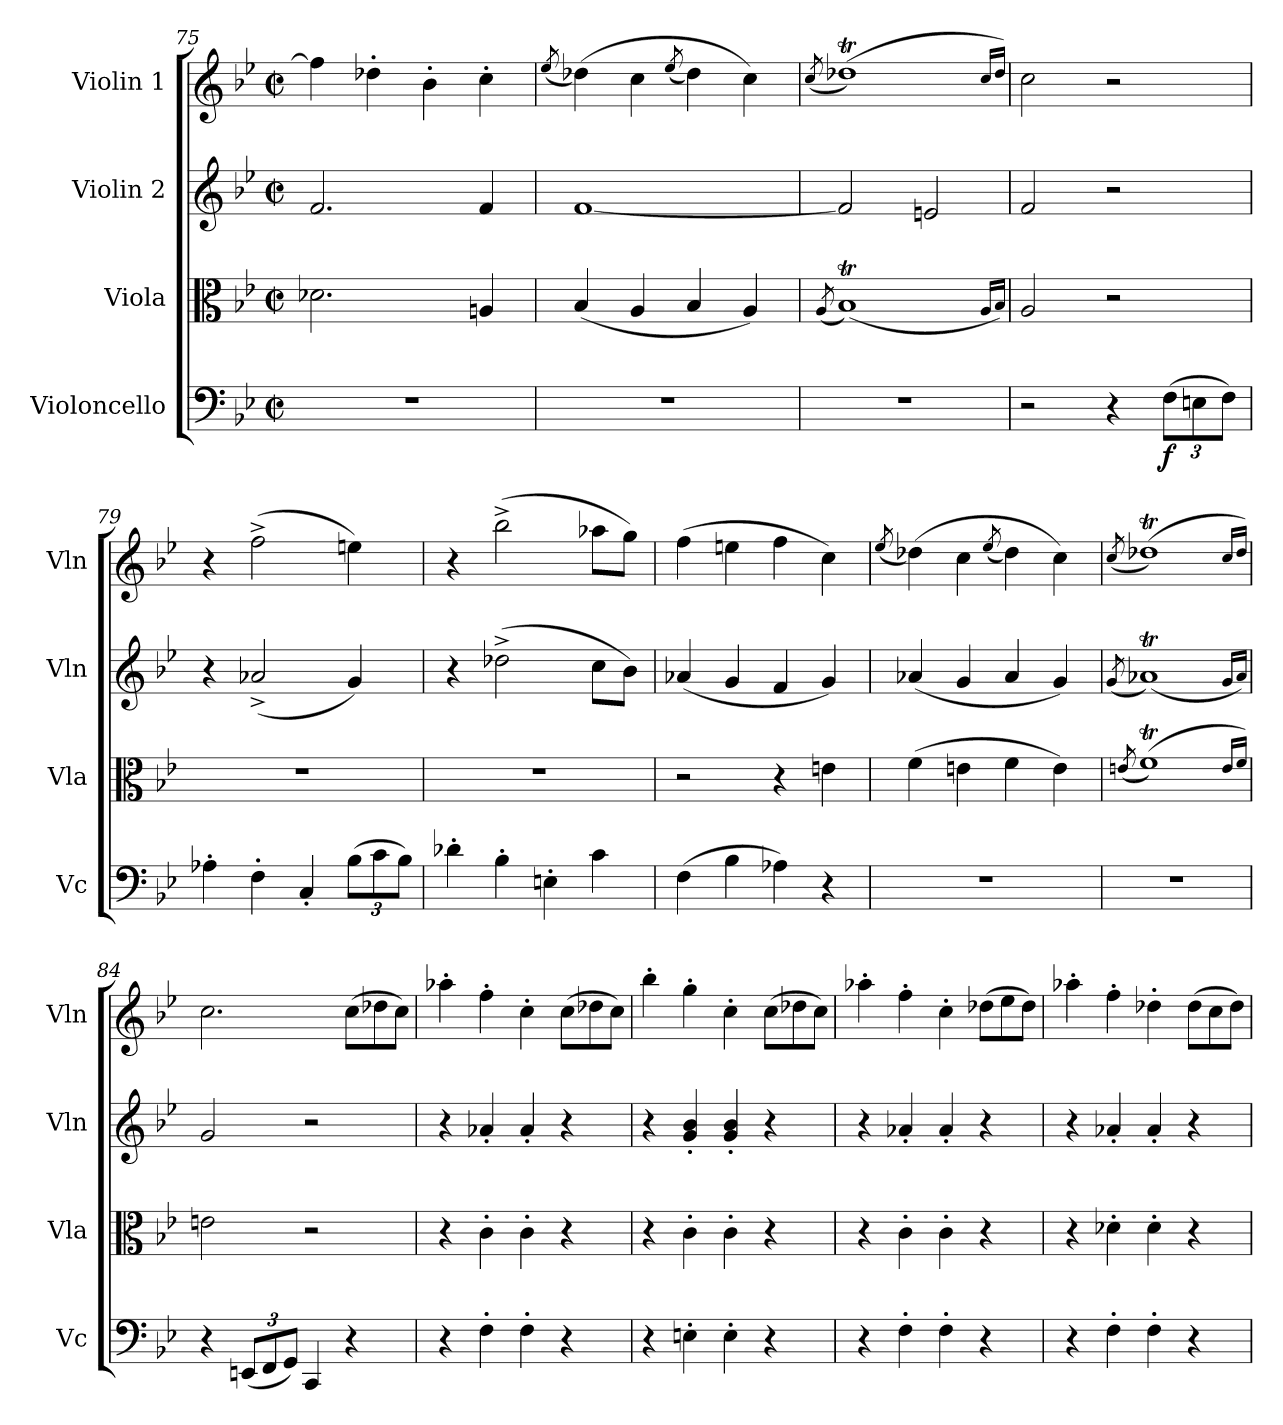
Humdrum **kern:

**kern	**dynam	**kern	**kern	**kern
*part4	*part4	*part3	*part2	*part1
*staff4	*staff4	*staff3	*staff2	*staff1
*I"Violoncello	*	*I"Viola	*I"Violin 2	*I"Violin 1
*I'Vc	*	*I'Vla	*I'Vln	*I'Vln
*clefF4	*	*clefC3	*clefG2	*clefG2
*k[b-e-]	*	*k[b-e-]	*k[b-e-]	*k[b-e-]
*M2/2	*	*M2/2	*M2/2	*M2/2
*met(c|)	*	*met(c|)	*met(c|)	*met(c|)
=75	=75	=75	=75	=75
1r	.	2.d-X\	2.f/	4ff\]
.	.	.	.	4dd-X'\
.	.	.	.	4b-'\
.	.	4An/	4f/	4cc'\
=76	=76	=76	=76	=76
.	.	.	.	(8qee-/
1r	.	(4B-/	[1f	(4dd-X\)
.	.	4A/	.	4cc\
.	.	.	.	(8qee-/
.	.	4B-/	.	4dd-\)
.	.	4A/)	.	4cc\)
=77	=77	=77	=77	=77
.	.	(8qA/	.	(8qcc/
1r	.	(<1B-T)	2f/]	(<1dd-XT)
.	.	.	2en/	.
.	.	16qA/LL	.	16qcc/LL
.	.	16qB-/JJ)	.	16qdd-/JJ)
=78	=78	=78	=78	=78
2r	.	2A/	2f/	2cc\
4r	.	2r	2r	2r
*Xbrackettup	*	*	*	*
!	!LO:DY:b	!	!	!
(12F\L	f	.	.	.
12En\	.	.	.	.
12F\J)	.	.	.	.
!!LO:LB:g=z
=79	=79	=79	=79	=79
4A-X'\	.	1r	4r	4r
4F'\	.	.	(2a-X^/	(2ff^\
4C'/	.	.	.	.
(12B-\L	.	.	4g/)	4een\)
12c\	.	.	.	.
12B-\J)	.	.	.	.
=80	=80	=80	=80	=80
4d-X'\	.	1r	4r	4r
4B-'\	.	.	(2dd-X^\	(2bb-^>\
4En'\	.	.	.	.
4c\	.	.	8cc\L	8aa-X\L
.	.	.	8b-\J)	8gg\J)
=81	=81	=81	=81	=81
(4F\	.	2r	(4a-X/	(4ff\
4B-\	.	.	4g/	4een\
4A-X\)	.	4r	4f/	4ff\
4r	.	4en\	4g/)	4cc\)
=82	=82	=82	=82	=82
.	.	.	.	(8qee-/
1r	.	(4f\	(4a-X/	(4dd-X\)
.	.	4en\	4g/	4cc\
.	.	.	.	(8qee-/
.	.	4f\	4a-/	4dd-\)
.	.	4e\)	4g/)	4cc\)
=83	=83	=83	=83	=83
.	.	(8qen/	(8qg/	(8qcc/
1r	.	(<1fT)	(<1a-XT)	(<1dd-XT)
.	.	16qe/LL	16qg/LL	16qcc/LL
.	.	16qf/JJ)	16qa-/JJ)	16qdd-/JJ)
=84	=84	=84	=84	=84
4r	.	2en\	2g/	2.cc\
(12EEn/L	.	.	.	.
12FF/	.	.	.	.
12GG/J)	.	.	.	.
4CC/	.	2r	2r	.
*	*	*	*	*Xtuplet
4r	.	.	.	(12cc\L
.	.	.	.	12dd-X\
.	.	.	.	12cc\J)
!!LO:LB:g=z
=85	=85	=85	=85	=85
4r	.	4r	4r	4aa-X'\
4F'\	.	4c'\	4a-X'/	4ff'\
4F'\	.	4c'\	4a-'/	4cc'\
4r	.	4r	4r	(12cc\L
.	.	.	.	12dd-X\
.	.	.	.	12cc\J)
=86	=86	=86	=86	=86
4r	.	4r	4r	4bb-'\
4En'\	.	4c'\	4g/' 4b-/'	4gg'\
4E'\	.	4c'\	4g/' 4b-/'	4cc'\
4r	.	4r	4r	(12cc\L
.	.	.	.	12dd-X\
.	.	.	.	12cc\J)
=87	=87	=87	=87	=87
4r	.	4r	4r	4aa-X'\
4F'\	.	4c'\	4a-X'/	4ff'\
4F'\	.	4c'\	4a-'/	4cc'\
4r	.	4r	4r	(12dd-X\L
.	.	.	.	12ee-\
.	.	.	.	12dd-\J)
=88	=88	=88	=88	=88
4r	.	4r	4r	4aa-X'\
4F'\	.	4d-X'\	4a-X'/	4ff'\
4F'\	.	4d-'\	4a-'/	4dd-X'\
4r	.	4r	4r	(12dd-\L
.	.	.	.	12cc\
.	.	.	.	12dd-\J)
=	=	=	=	=
*-	*-	*-	*-	*-
